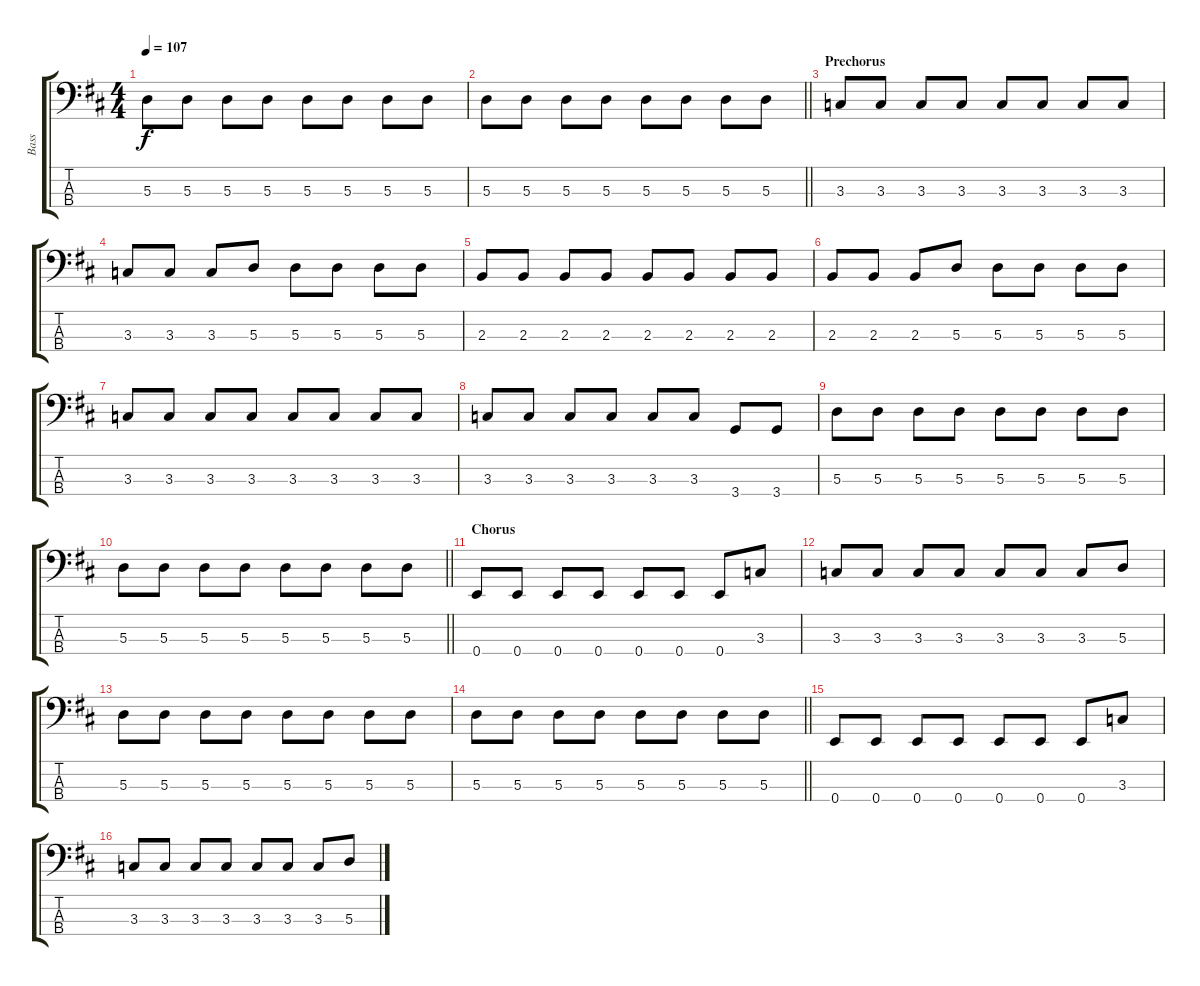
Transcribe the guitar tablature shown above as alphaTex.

\track ("Bass" "Bass") {instrument electricbassfinger}
\staff {score tabs}
\tuning (G2 D2 A1 E1) {hide}
\ts (4 4)
\tempo 107
\clef f4
\ks d
5.3.8{dy f} 5.3.8 5.3.8 5.3.8 5.3.8 5.3.8 5.3.8 5.3.8 |
\barLineRight lightlight
5.3.8 5.3.8 5.3.8 5.3.8 5.3.8 5.3.8 5.3.8 5.3.8 |
\section ("" "Prechorus")
3.3.8 3.3.8 3.3.8 3.3.8 3.3.8 3.3.8 3.3.8 3.3.8 |
3.3.8 3.3.8 3.3.8 5.3.8 5.3.8 5.3.8 5.3.8 5.3.8 |
2.3.8 2.3.8 2.3.8 2.3.8 2.3.8 2.3.8 2.3.8 2.3.8 |
2.3.8 2.3.8 2.3.8 5.3.8 5.3.8 5.3.8 5.3.8 5.3.8 |
3.3.8 3.3.8 3.3.8 3.3.8 3.3.8 3.3.8 3.3.8 3.3.8 |
3.3.8 3.3.8 3.3.8 3.3.8 3.3.8 3.3.8 3.4.8 3.4.8 |
5.3.8 5.3.8 5.3.8 5.3.8 5.3.8 5.3.8 5.3.8 5.3.8 |
\barLineRight lightlight
5.3.8 5.3.8 5.3.8 5.3.8 5.3.8 5.3.8 5.3.8 5.3.8 |
\section ("" "Chorus")
0.4.8 0.4.8 0.4.8 0.4.8 0.4.8 0.4.8 0.4.8 3.3.8 |
3.3.8 3.3.8 3.3.8 3.3.8 3.3.8 3.3.8 3.3.8 5.3.8 |
5.3.8 5.3.8 5.3.8 5.3.8 5.3.8 5.3.8 5.3.8 5.3.8 |
\barLineRight lightlight
5.3.8 5.3.8 5.3.8 5.3.8 5.3.8 5.3.8 5.3.8 5.3.8 |
0.4.8 0.4.8 0.4.8 0.4.8 0.4.8 0.4.8 0.4.8 3.3.8 |
3.3.8 3.3.8 3.3.8 3.3.8 3.3.8 3.3.8 3.3.8 5.3.8
